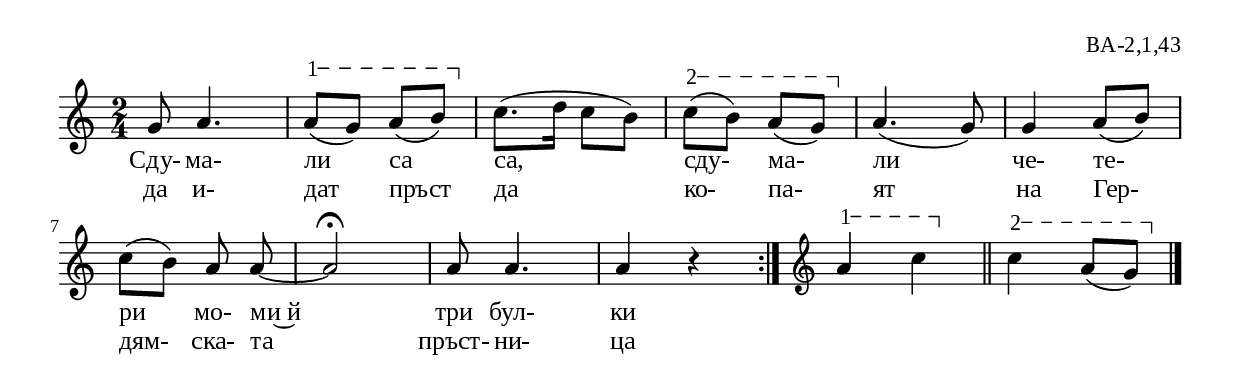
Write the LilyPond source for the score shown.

%{
BA_2_1_43
%}

\include "td-preamble.ly"

\score {
\relative c'' {
%% \tempo 4 = 152
  \time 2/4
g8 a4. | 
\varA
a8\startTextSpan( g) a8( b\stopTextSpan) | 
c8.([ d16] c8[ b]) | 
\varB
c8\startTextSpan( b) a8( g\stopTextSpan) | 
a4.( g8) | g4 a8( b) | 
\break
c8( b) a8\noBeam a~ | a2\fermata | a8 a4. | a4 r4  
 \bar ":|"
\endm 
\varA
a4\startTextSpan c4\stopTextSpan \bar "||"
\varB
c4\startTextSpan a8( g\stopTextSpan) 
\bar "|."
}
\addlyrics { Сду- ма- ли са са, сду- ма- ли че- те- ри мо- "ми~й" три бул- ки }
\addlyrics { да и- дат пръст да ко- па- ят на Гер- дям- ска- та пръст- ни- ца }
%
\layout {
  indent = #0
  line-width = 190\mm
  ragged-right=##f
}
%
\midi { 
	\context {
		\Score
		tempoWholesPerMinute = #(ly:make-moment 152 4)
		}
	}
}
%
\header{
  opus = "ВА-2,1,43"
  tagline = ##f
}


